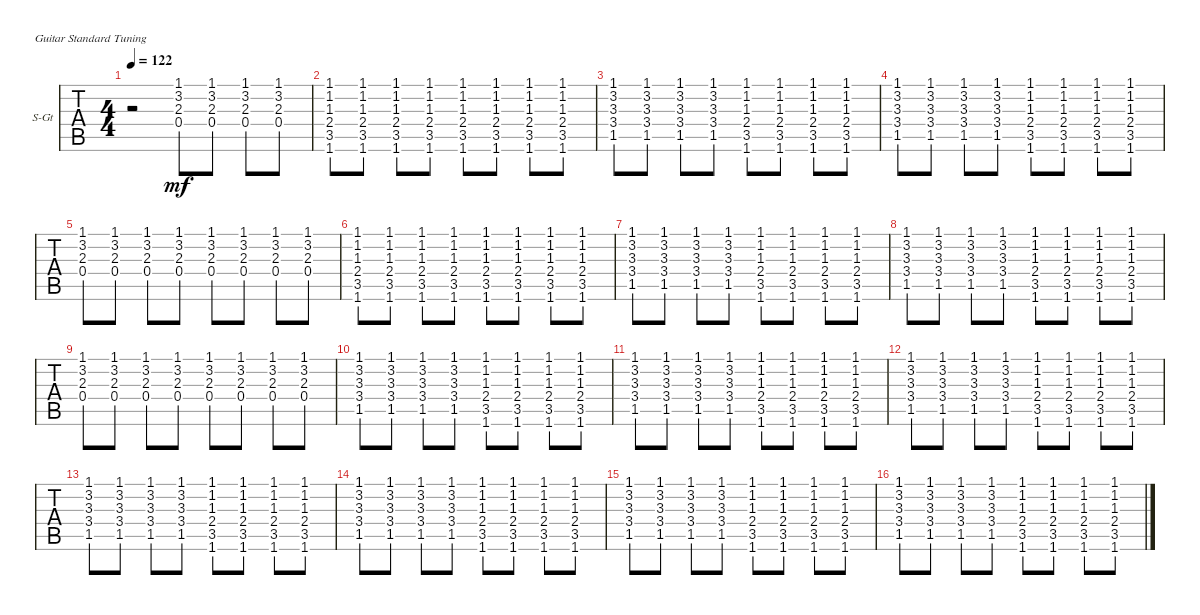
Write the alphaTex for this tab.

\defaultSystemsLayout 4
\bracketExtendMode groupsimilarinstruments
\firstSystemTrackNameOrientation horizontal
\otherSystemsTrackNameOrientation horizontal
\track ("Acoustic" "S-Gt") {instrument acousticguitarsteel}
\staff {tabs}
\tuning (E4 B3 G3 D3 A2 E2)
\ts (4 4)
\tempo 122
\clef g2
\scale
0.333333
\ks c
r.2{dy mf} (1.1 3.2 2.3 0.4).8 (1.1 3.2 2.3 0.4).8 (1.1 3.2 2.3 0.4).8 (1.1 3.2 2.3 0.4).8 |
\scale
0.333333 (1.6 3.5 2.4 1.3 1.2 1.1).8 (1.6 3.5 2.4 1.3 1.2 1.1).8 (1.6 3.5 2.4 1.3 1.2 1.1).8 (1.6 3.5 2.4 1.3 1.2 1.1).8 (1.6 3.5 2.4 1.3 1.2 1.1).8 (1.6 3.5 2.4 1.3 1.2 1.1).8 (1.6 3.5 2.4 1.3 1.2 1.1).8 (1.6 3.5 2.4 1.3 1.2 1.1).8 |
\scale
0.333333 (1.1 3.2 3.3 3.4 1.5).8 (1.1 3.2 3.3 3.4 1.5).8 (1.1 3.2 3.3 3.4 1.5).8 (1.1 3.2 3.3 3.4 1.5).8 (1.6 3.5 2.4 1.3 1.1 1.2).8 (1.6 3.5 2.4 1.3 1.2 1.1).8 (1.6 3.5 2.4 1.3 1.2 1.1).8 (1.6 3.5 2.4 1.3 1.2 1.1).8 |
\scale
0.333333 (1.1 3.2 3.3 3.4 1.5).8 (1.1 3.2 3.3 3.4 1.5).8 (1.1 3.2 3.3 3.4 1.5).8 (1.1 3.2 3.3 3.4 1.5).8 (1.6 3.5 2.4 1.3 1.1 1.2).8 (1.6 3.5 2.4 1.3 1.2 1.1).8 (1.6 3.5 2.4 1.3 1.2 1.1).8 (1.6 3.5 2.4 1.3 1.2 1.1).8 |
\scale
0.333333 (1.1 3.2 2.3 0.4).8 (1.1 3.2 2.3 0.4).8 (1.1 3.2 2.3 0.4).8 (1.1 3.2 2.3 0.4).8 (1.1 3.2 2.3 0.4).8 (1.1 3.2 2.3 0.4).8 (1.1 3.2 2.3 0.4).8 (1.1 3.2 2.3 0.4).8 |
\scale
0.333333 (1.6 3.5 2.4 1.3 1.2 1.1).8 (1.6 3.5 2.4 1.3 1.2 1.1).8 (1.6 3.5 2.4 1.3 1.2 1.1).8 (1.6 3.5 2.4 1.3 1.2 1.1).8 (1.6 3.5 2.4 1.3 1.2 1.1).8 (1.6 3.5 2.4 1.3 1.2 1.1).8 (1.6 3.5 2.4 1.3 1.2 1.1).8 (1.6 3.5 2.4 1.3 1.2 1.1).8 |
\scale
0.333333 (1.1 3.2 3.3 3.4 1.5).8 (1.1 3.2 3.3 3.4 1.5).8 (1.1 3.2 3.3 3.4 1.5).8 (1.1 3.2 3.3 3.4 1.5).8 (1.6 3.5 2.4 1.3 1.1 1.2).8 (1.6 3.5 2.4 1.3 1.2 1.1).8 (1.6 3.5 2.4 1.3 1.2 1.1).8 (1.6 3.5 2.4 1.3 1.2 1.1).8 |
\scale
0.333333 (1.1 3.2 3.3 3.4 1.5).8 (1.1 3.2 3.3 3.4 1.5).8 (1.1 3.2 3.3 3.4 1.5).8 (1.1 3.2 3.3 3.4 1.5).8 (1.6 3.5 2.4 1.3 1.1 1.2).8 (1.6 3.5 2.4 1.3 1.2 1.1).8 (1.6 3.5 2.4 1.3 1.2 1.1).8 (1.6 3.5 2.4 1.3 1.2 1.1).8 |
\scale
0.333333 (1.1 3.2 2.3 0.4).8 (1.1 3.2 2.3 0.4).8 (1.1 3.2 2.3 0.4).8 (1.1 3.2 2.3 0.4).8 (1.1 3.2 2.3 0.4).8 (1.1 3.2 2.3 0.4).8 (1.1 3.2 2.3 0.4).8 (1.1 3.2 2.3 0.4).8 |
\scale
0.333333 (1.1 3.2 3.3 3.4 1.5).8 (1.1 3.2 3.3 3.4 1.5).8 (1.1 3.2 3.3 3.4 1.5).8 (1.1 3.2 3.3 3.4 1.5).8 (1.6 3.5 2.4 1.3 1.1 1.2).8 (1.6 3.5 2.4 1.3 1.2 1.1).8 (1.6 3.5 2.4 1.3 1.2 1.1).8 (1.6 3.5 2.4 1.3 1.2 1.1).8 |
\scale
0.333333 (1.1 3.2 3.3 3.4 1.5).8 (1.1 3.2 3.3 3.4 1.5).8 (1.1 3.2 3.3 3.4 1.5).8 (1.1 3.2 3.3 3.4 1.5).8 (1.6 3.5 2.4 1.3 1.1 1.2).8 (1.6 3.5 2.4 1.3 1.2 1.1).8 (1.6 3.5 2.4 1.3 1.2 1.1).8 (1.6 3.5 2.4 1.3 1.2 1.1).8 |
\scale
0.333333 (1.1 3.2 3.3 3.4 1.5).8 (1.1 3.2 3.3 3.4 1.5).8 (1.1 3.2 3.3 3.4 1.5).8 (1.1 3.2 3.3 3.4 1.5).8 (1.6 3.5 2.4 1.3 1.1 1.2).8 (1.6 3.5 2.4 1.3 1.2 1.1).8 (1.6 3.5 2.4 1.3 1.2 1.1).8 (1.6 3.5 2.4 1.3 1.2 1.1).8 |
\scale
0.333333 (1.1 3.2 3.3 3.4 1.5).8 (1.1 3.2 3.3 3.4 1.5).8 (1.1 3.2 3.3 3.4 1.5).8 (1.1 3.2 3.3 3.4 1.5).8 (1.6 3.5 2.4 1.3 1.1 1.2).8 (1.6 3.5 2.4 1.3 1.2 1.1).8 (1.6 3.5 2.4 1.3 1.2 1.1).8 (1.6 3.5 2.4 1.3 1.2 1.1).8 |
\scale
0.333333 (1.1 3.2 3.3 3.4 1.5).8 (1.1 3.2 3.3 3.4 1.5).8 (1.1 3.2 3.3 3.4 1.5).8 (1.1 3.2 3.3 3.4 1.5).8 (1.6 3.5 2.4 1.3 1.1 1.2).8 (1.6 3.5 2.4 1.3 1.2 1.1).8 (1.6 3.5 2.4 1.3 1.2 1.1).8 (1.6 3.5 2.4 1.3 1.2 1.1).8 |
\scale
0.333333 (1.1 3.2 3.3 3.4 1.5).8 (1.1 3.2 3.3 3.4 1.5).8 (1.1 3.2 3.3 3.4 1.5).8 (1.1 3.2 3.3 3.4 1.5).8 (1.6 3.5 2.4 1.3 1.1 1.2).8 (1.6 3.5 2.4 1.3 1.2 1.1).8 (1.6 3.5 2.4 1.3 1.2 1.1).8 (1.6 3.5 2.4 1.3 1.2 1.1).8 |
(1.1 3.2 3.3 3.4 1.5).8 (1.1 3.2 3.3 3.4 1.5).8 (1.1 3.2 3.3 3.4 1.5).8 (1.1 3.2 3.3 3.4 1.5).8 (1.6 3.5 2.4 1.3 1.1 1.2).8 (1.6 3.5 2.4 1.3 1.2 1.1).8 (1.6 3.5 2.4 1.3 1.2 1.1).8 (1.6 3.5 2.4 1.3 1.2 1.1).8
